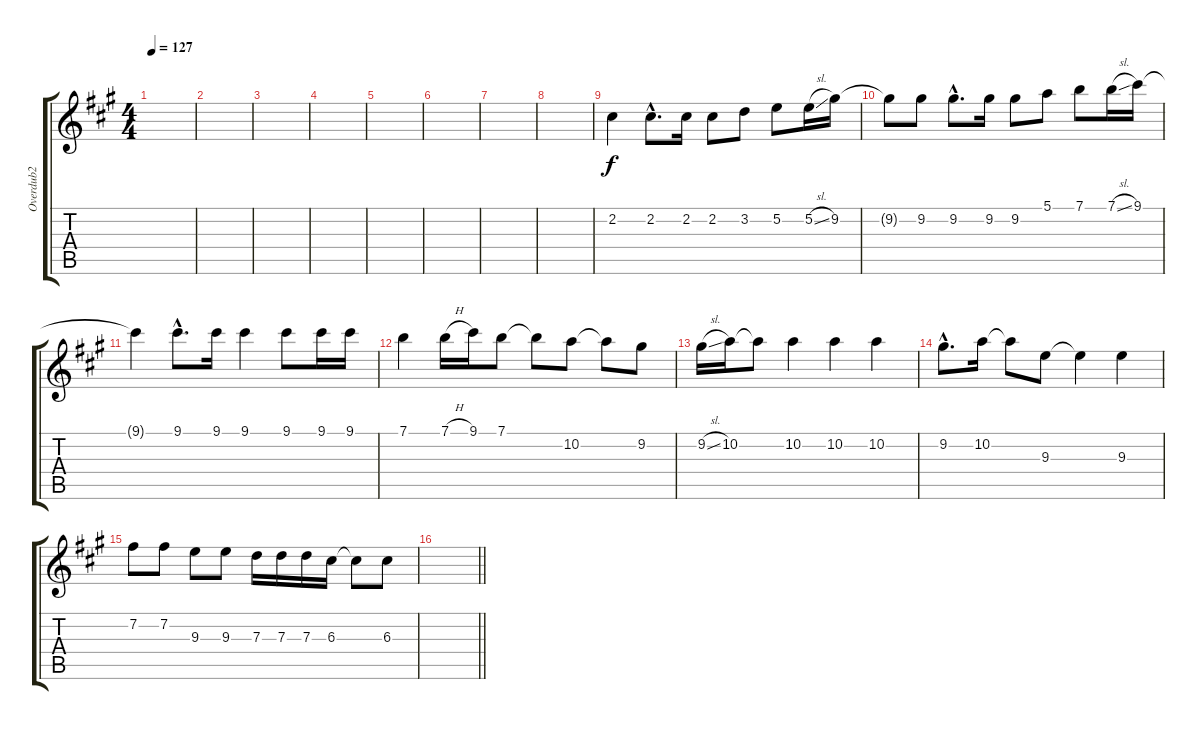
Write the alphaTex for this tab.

\track ("Overdub2" "Overdub2") {instrument acousticguitarsteel}
\staff {score tabs}
\tuning (E4 B3 G3 D3 A2 E2) {hide}
\ts (4 4)
\tempo 127
\clef g2
\ks a
|
|
|
|
|
|
|
|
2.2.4 2.2{hac}.8{d} 2.2.16 2.2.8 3.2.8 5.2.8 5.2{sl}.16 9.2.16 |
9.2{t}.8 9.2.8 9.2{hac}.8{d} 9.2.16 9.2.8 5.1.8 7.1.8 7.1{sl}.16 9.1.16 |
9.1{t}.4 9.1{hac}.8{d} 9.1.16 9.1.4 9.1.8 9.1.16 9.1.16 |
7.1.4 7.1{h}.16 9.1.16 7.1.8 7.1{t}.8 10.2.8 10.2{t}.8 9.2.8 |
9.2{sl}.16 10.2.16 10.2{t}.8 10.2.4 10.2.4 10.2.4 |
9.2{hac}.8{d} 10.2.16 10.2{t}.8 9.3.8 9.3{t}.4 9.3.4 |
7.2.8 7.2.8 9.3.8 9.3.8 7.3.16 7.3.16 7.3.16 6.3.16 6.3{t}.8 6.3.8 |
\barLineRight lightlight
